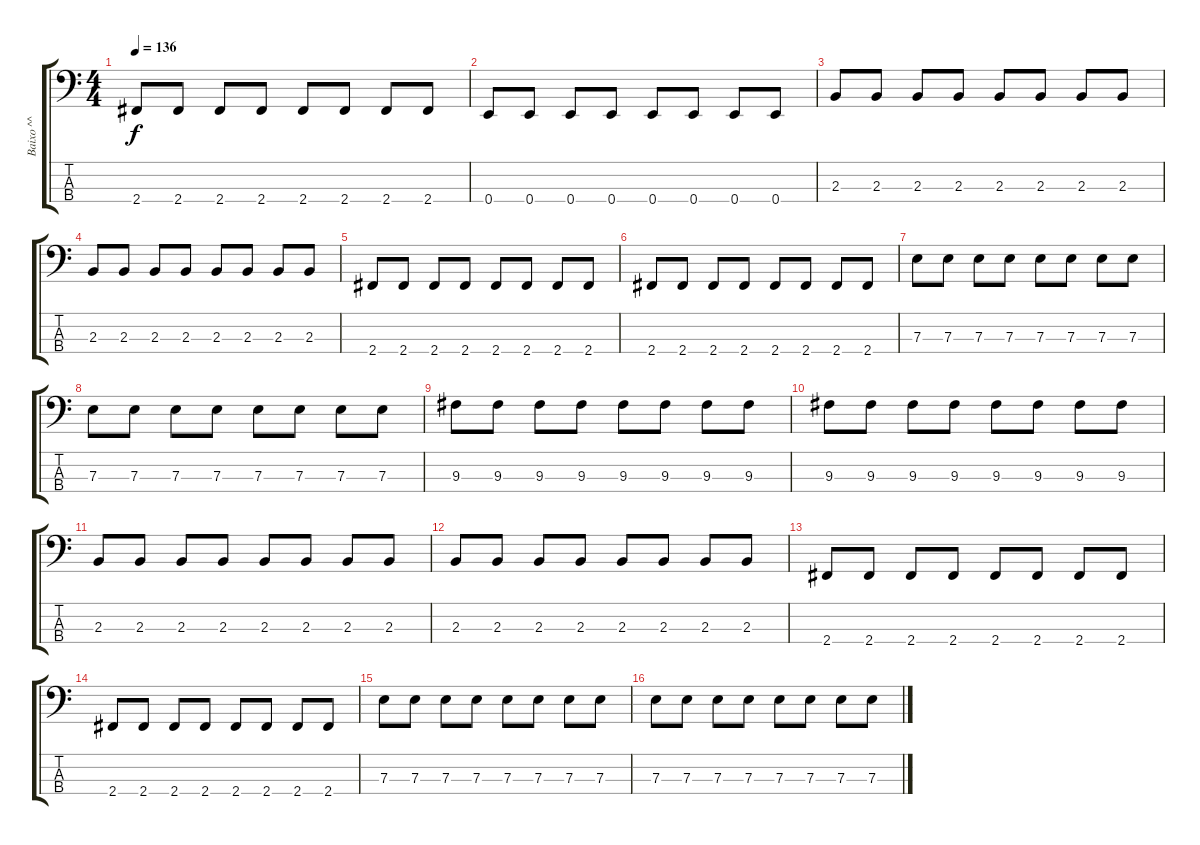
\track ("Baixo ^^" "Baixo ^^") {instrument electricbassfinger}
\staff {score tabs}
\tuning (G2 D2 A1 E1) {hide}
\ts (4 4)
\tempo 136
\clef f4
\ks c
2.4.8{dy f} 2.4.8 2.4.8 2.4.8 2.4.8 2.4.8 2.4.8 2.4.8 |
0.4.8 0.4.8 0.4.8 0.4.8 0.4.8 0.4.8 0.4.8 0.4.8 |
2.3.8 2.3.8 2.3.8 2.3.8 2.3.8 2.3.8 2.3.8 2.3.8 |
2.3.8 2.3.8 2.3.8 2.3.8 2.3.8 2.3.8 2.3.8 2.3.8 |
2.4.8 2.4.8 2.4.8 2.4.8 2.4.8 2.4.8 2.4.8 2.4.8 |
2.4.8 2.4.8 2.4.8 2.4.8 2.4.8 2.4.8 2.4.8 2.4.8 |
7.3.8 7.3.8 7.3.8 7.3.8 7.3.8 7.3.8 7.3.8 7.3.8 |
7.3.8 7.3.8 7.3.8 7.3.8 7.3.8 7.3.8 7.3.8 7.3.8 |
9.3.8 9.3.8 9.3.8 9.3.8 9.3.8 9.3.8 9.3.8 9.3.8 |
9.3.8 9.3.8 9.3.8 9.3.8 9.3.8 9.3.8 9.3.8 9.3.8 |
2.3.8 2.3.8 2.3.8 2.3.8 2.3.8 2.3.8 2.3.8 2.3.8 |
2.3.8 2.3.8 2.3.8 2.3.8 2.3.8 2.3.8 2.3.8 2.3.8 |
2.4.8 2.4.8 2.4.8 2.4.8 2.4.8 2.4.8 2.4.8 2.4.8 |
2.4.8 2.4.8 2.4.8 2.4.8 2.4.8 2.4.8 2.4.8 2.4.8 |
7.3.8 7.3.8 7.3.8 7.3.8 7.3.8 7.3.8 7.3.8 7.3.8 |
7.3.8 7.3.8 7.3.8 7.3.8 7.3.8 7.3.8 7.3.8 7.3.8
